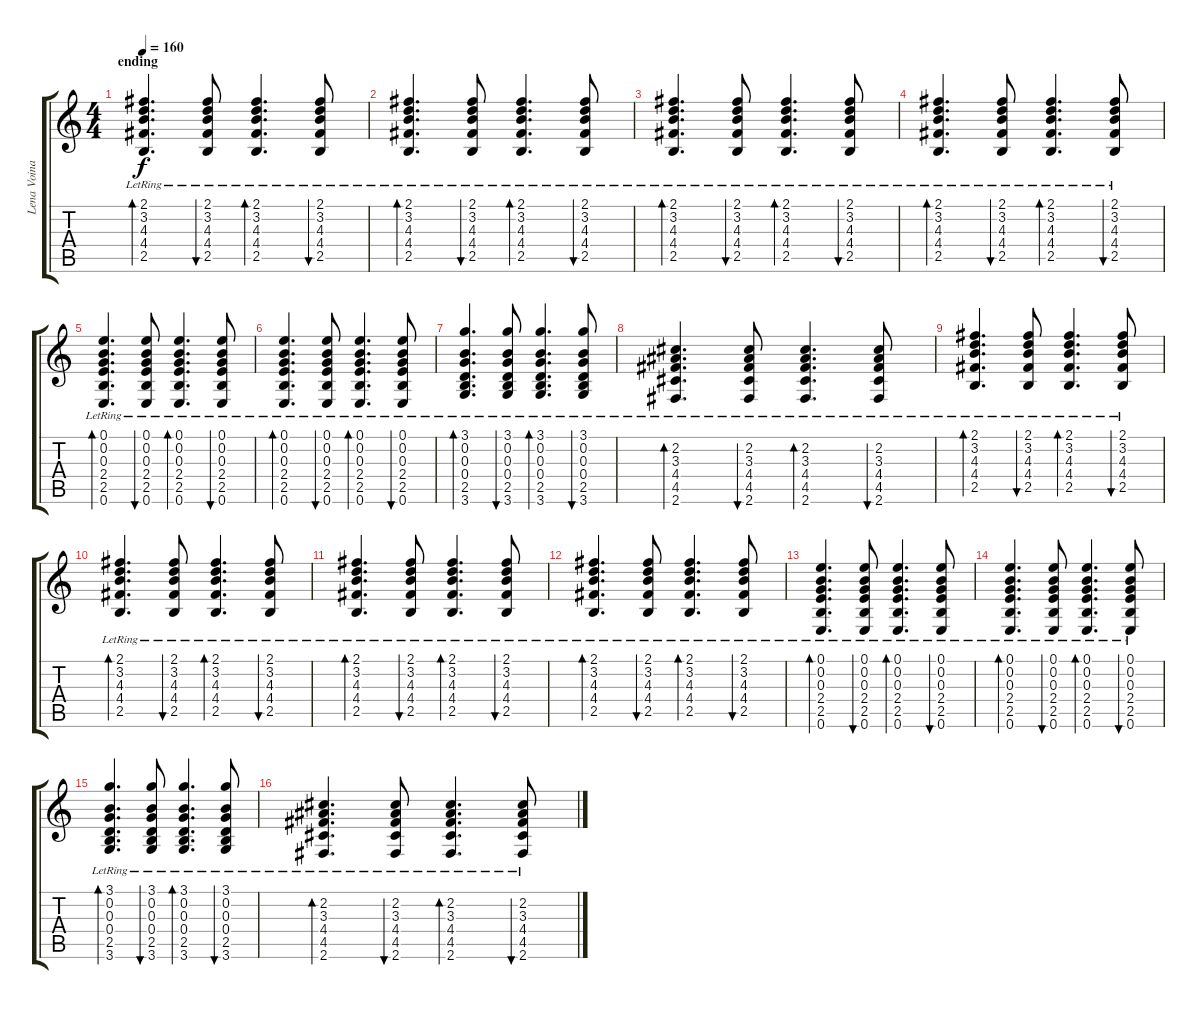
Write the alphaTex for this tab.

\track ("Lena Voinarovskaya " "Lena Voina") {instrument acousticguitarsteel}
\staff {score tabs}
\tuning (E4 B3 G3 D3 A2 E2) {hide}
\ts (4 4)
\section ("" "ending")
\tempo 160
\clef g2
\ks c
(2.1{lr} 3.2{lr} 4.3{lr} 4.4{lr} 2.5{lr}).4{d bd 60 dy f} (2.1{lr} 3.2{lr} 4.3{lr} 4.4{lr} 2.5{lr}).8{bu 60} (2.1{lr} 3.2{lr} 4.3{lr} 4.4{lr} 2.5{lr}).4{d bd 60} (2.1{lr} 3.2{lr} 4.3{lr} 4.4{lr} 2.5{lr}).8{bu 60} |
(2.1{lr} 3.2{lr} 4.3{lr} 4.4{lr} 2.5{lr}).4{d bd 60} (2.1{lr} 3.2{lr} 4.3{lr} 4.4{lr} 2.5{lr}).8{bu 60} (2.1{lr} 3.2{lr} 4.3{lr} 4.4{lr} 2.5{lr}).4{d bd 60} (2.1{lr} 3.2{lr} 4.3{lr} 4.4{lr} 2.5{lr}).8{bu 60} |
(2.1{lr} 3.2{lr} 4.3{lr} 4.4{lr} 2.5{lr}).4{d bd 60} (2.1{lr} 3.2{lr} 4.3{lr} 4.4{lr} 2.5{lr}).8{bu 60} (2.1{lr} 3.2{lr} 4.3{lr} 4.4{lr} 2.5{lr}).4{d bd 60} (2.1{lr} 3.2{lr} 4.3{lr} 4.4{lr} 2.5{lr}).8{bu 60} |
(2.1{lr} 3.2{lr} 4.3{lr} 4.4{lr} 2.5{lr}).4{d bd 60} (2.1{lr} 3.2{lr} 4.3{lr} 4.4{lr} 2.5{lr}).8{bu 60} (2.1{lr} 3.2{lr} 4.3{lr} 4.4{lr} 2.5{lr}).4{d bd 60} (2.1{lr} 3.2{lr} 4.3{lr} 4.4{lr} 2.5{lr}).8{bu 60} |
(0.1 0.2{lr} 0.3{lr} 2.4{lr} 2.5{lr} 0.6).4{d bd 60} (0.1 0.2{lr} 0.3{lr} 2.4{lr} 2.5{lr} 0.6).8{bu 60} (0.1 0.2{lr} 0.3{lr} 2.4{lr} 2.5{lr} 0.6).4{d bd 60} (0.1 0.2{lr} 0.3{lr} 2.4{lr} 2.5{lr} 0.6).8{bu 60} |
(0.1 0.2{lr} 0.3{lr} 2.4{lr} 2.5{lr} 0.6).4{d bd 60} (0.1 0.2{lr} 0.3{lr} 2.4{lr} 2.5{lr} 0.6).8{bu 60} (0.1 0.2{lr} 0.3{lr} 2.4{lr} 2.5{lr} 0.6).4{d bd 60} (0.1 0.2{lr} 0.3{lr} 2.4{lr} 2.5{lr} 0.6).8{bu 60} |
(3.1 0.2{lr} 0.3{lr} 0.4{lr} 2.5{lr} 3.6).4{d bd 60} (3.1 0.2{lr} 0.3{lr} 0.4{lr} 2.5{lr} 3.6).8{bu 60} (3.1 0.2{lr} 0.3{lr} 0.4{lr} 2.5{lr} 3.6).4{d bd 60} (3.1 0.2{lr} 0.3{lr} 0.4{lr} 2.5{lr} 3.6).8{bu 60} |
(2.2{lr} 3.3{lr} 4.4{lr} 4.5{lr} 2.6).4{d bd 60} (2.2{lr} 3.3{lr} 4.4{lr} 4.5{lr} 2.6).8{bu 60} (2.2{lr} 3.3{lr} 4.4{lr} 4.5{lr} 2.6).4{d bd 60} (2.2{lr} 3.3{lr} 4.4{lr} 4.5{lr} 2.6).8{bu 60} |
(2.1{lr} 3.2{lr} 4.3{lr} 4.4{lr} 2.5{lr}).4{d bd 60} (2.1{lr} 3.2{lr} 4.3{lr} 4.4{lr} 2.5{lr}).8{bu 60} (2.1{lr} 3.2{lr} 4.3{lr} 4.4{lr} 2.5{lr}).4{d bd 60} (2.1{lr} 3.2{lr} 4.3{lr} 4.4{lr} 2.5{lr}).8{bu 60} |
(2.1{lr} 3.2{lr} 4.3{lr} 4.4{lr} 2.5{lr}).4{d bd 60} (2.1{lr} 3.2{lr} 4.3{lr} 4.4{lr} 2.5{lr}).8{bu 60} (2.1{lr} 3.2{lr} 4.3{lr} 4.4{lr} 2.5{lr}).4{d bd 60} (2.1{lr} 3.2{lr} 4.3{lr} 4.4{lr} 2.5{lr}).8{bu 60} |
(2.1{lr} 3.2{lr} 4.3{lr} 4.4{lr} 2.5{lr}).4{d bd 60} (2.1{lr} 3.2{lr} 4.3{lr} 4.4{lr} 2.5{lr}).8{bu 60} (2.1{lr} 3.2{lr} 4.3{lr} 4.4{lr} 2.5{lr}).4{d bd 60} (2.1{lr} 3.2{lr} 4.3{lr} 4.4{lr} 2.5{lr}).8{bu 60} |
(2.1{lr} 3.2{lr} 4.3{lr} 4.4{lr} 2.5{lr}).4{d bd 60} (2.1{lr} 3.2{lr} 4.3{lr} 4.4{lr} 2.5{lr}).8{bu 60} (2.1{lr} 3.2{lr} 4.3{lr} 4.4{lr} 2.5{lr}).4{d bd 60} (2.1{lr} 3.2{lr} 4.3{lr} 4.4{lr} 2.5{lr}).8{bu 60} |
(0.1 0.2{lr} 0.3{lr} 2.4{lr} 2.5{lr} 0.6).4{d bd 60} (0.1 0.2{lr} 0.3{lr} 2.4{lr} 2.5{lr} 0.6).8{bu 60} (0.1 0.2{lr} 0.3{lr} 2.4{lr} 2.5{lr} 0.6).4{d bd 60} (0.1 0.2{lr} 0.3{lr} 2.4{lr} 2.5{lr} 0.6).8{bu 60} |
(0.1 0.2{lr} 0.3{lr} 2.4{lr} 2.5{lr} 0.6).4{d bd 60} (0.1 0.2{lr} 0.3{lr} 2.4{lr} 2.5{lr} 0.6).8{bu 60} (0.1 0.2{lr} 0.3{lr} 2.4{lr} 2.5{lr} 0.6).4{d bd 60} (0.1 0.2{lr} 0.3{lr} 2.4{lr} 2.5{lr} 0.6).8{bu 60} |
(3.1 0.2{lr} 0.3{lr} 0.4{lr} 2.5{lr} 3.6).4{d bd 60} (3.1 0.2{lr} 0.3{lr} 0.4{lr} 2.5{lr} 3.6).8{bu 60} (3.1 0.2{lr} 0.3{lr} 0.4{lr} 2.5{lr} 3.6).4{d bd 60} (3.1 0.2{lr} 0.3{lr} 0.4{lr} 2.5{lr} 3.6).8{bu 60} |
(2.2{lr} 3.3{lr} 4.4{lr} 4.5{lr} 2.6).4{d bd 60} (2.2{lr} 3.3{lr} 4.4{lr} 4.5{lr} 2.6).8{bu 60} (2.2{lr} 3.3{lr} 4.4{lr} 4.5{lr} 2.6).4{d bd 60} (2.2{lr} 3.3{lr} 4.4{lr} 4.5{lr} 2.6).8{bu 60}
